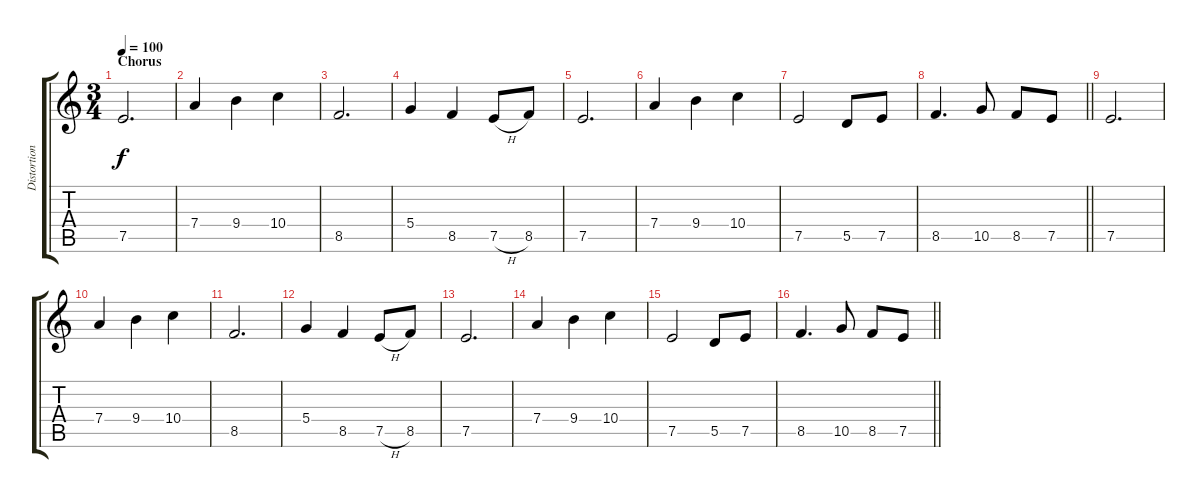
\track ("Distortion Guitar 1" "Distortion") {instrument overdrivenguitar}
\staff {score tabs}
\tuning (E4 B3 G3 D3 A2 E2) {hide}
\ts (3 4)
\section ("" "Chorus")
\tempo 100
\clef g2
\ks aminor
7.5.2{d dy f volume 6} |
7.4.4 9.4.4 10.4.4 |
8.5.2{d} |
5.4.4 8.5.4 7.5{h}.8 8.5.8 |
7.5.2{d} |
7.4.4 9.4.4 10.4.4 |
7.5.2 5.5.8 7.5.8 |
\barLineRight lightlight
8.5.4{d} 10.5.8 8.5.8 7.5.8 |
\section ("" "")
7.5.2{d} |
7.4.4 9.4.4 10.4.4 |
8.5.2{d} |
5.4.4 8.5.4 7.5{h}.8 8.5.8 |
7.5.2{d} |
7.4.4 9.4.4 10.4.4 |
7.5.2 5.5.8 7.5.8 |
\barLineRight lightlight
8.5.4{d} 10.5.8 8.5.8 7.5.8
